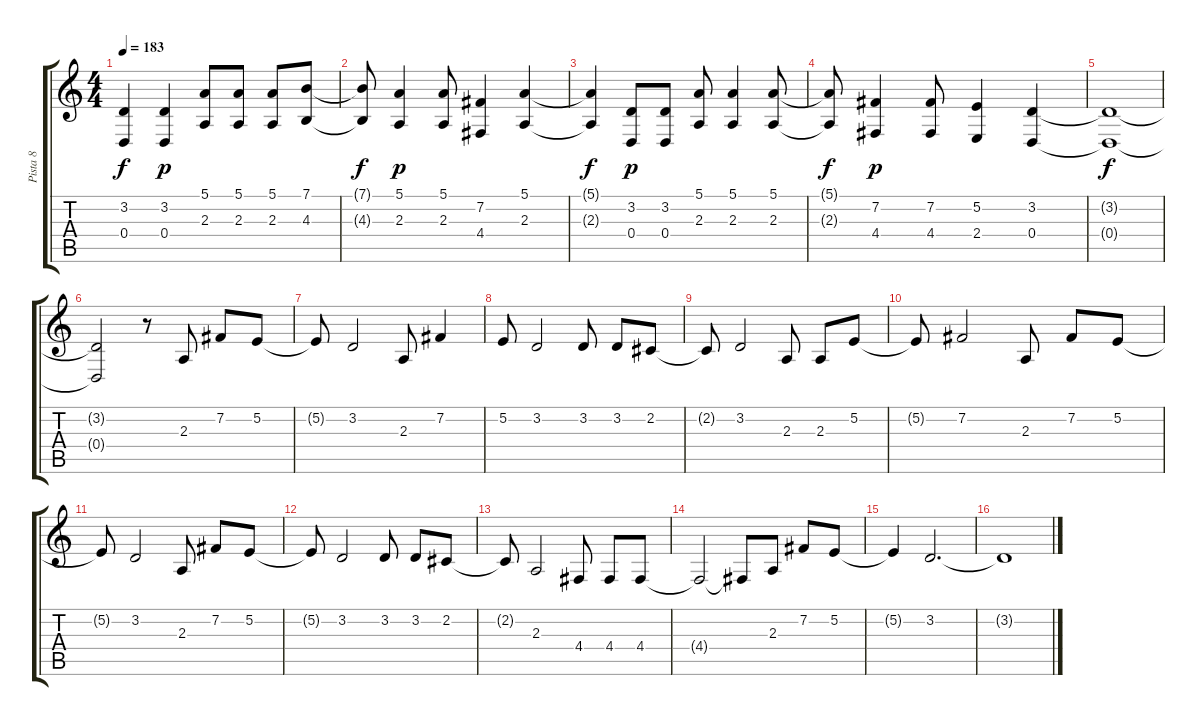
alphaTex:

\track ("Pista 8" "Pista 8") {instrument electricgrandpiano}
\staff {score tabs}
\tuning (E4 B3 G3 D3 A2 E2) {hide}
\ts (4 4)
\tempo 183
\clef g2
\ks c
(3.2{t} 0.4{t}).4{dy f} (3.2 0.4).4{dy p} (5.1 2.3).8 (5.1 2.3).8 (5.1 2.3).8 (7.1 4.3).8 |
(7.1{t} 4.3{t}).8{dy f} (5.1 2.3).4{dy p} (5.1 2.3).8 (7.2 4.4).4 (5.1 2.3).4 |
(5.1{t} 2.3{t}).4{dy f} (3.2 0.4).8{dy p} (3.2 0.4).8 (5.1 2.3).8 (5.1 2.3).4 (5.1 2.3).8 |
(5.1{t} 2.3{t}).8{dy f} (7.2 4.4).4{dy p} (7.2 4.4).8 (5.2 2.4).4 (3.2 0.4).4 |
(3.2{t} 0.4{t}).1{dy f} |
(3.2{t} 0.4{t}).2 r.8 2.3.8 7.2.8 5.2.8 |
5.2{t}.8 3.2.2 2.3.8 7.2.4 |
5.2.8 3.2.2 3.2.8 3.2.8 2.2.8 |
2.2{t}.8 3.2.2 2.3.8 2.3.8 5.2.8 |
5.2{t}.8 7.2.2 2.3.8 7.2.8 5.2.8 |
5.2{t}.8 3.2.2 2.3.8 7.2.8 5.2.8 |
5.2{t}.8 3.2.2 3.2.8 3.2.8 2.2.8 |
2.2{t}.8 2.3.2 4.4.8 4.4.8 4.4.8 |
4.4{t}.2 4.4{t}.8 2.3.8 7.2.8 5.2.8 |
5.2{t}.4 3.2.2{d} |
3.2{t}.1
